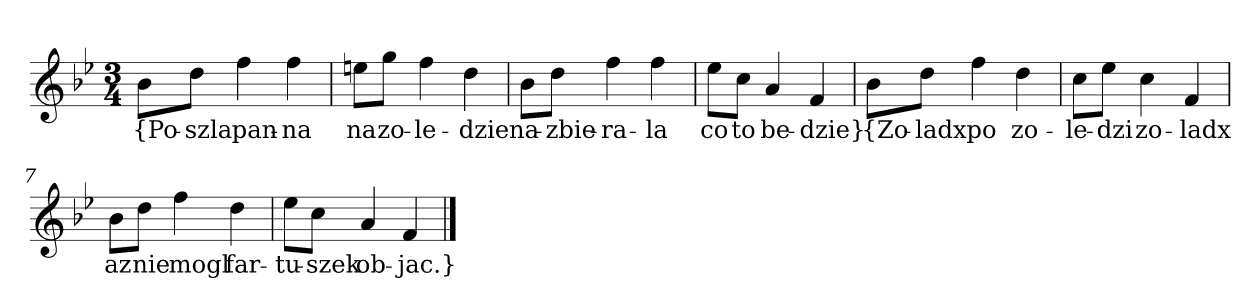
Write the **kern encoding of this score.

**kern	**text
*part1	*part1
*staff1	*staff1
*clefG2	*
*k[b-e-]	*
*B-:	*
*M3/4	*
=	=
8b-\L	{Po-
8dd\J	-szla
4ff	pan-
4ff	-na
=2	=2
8een\L	na
8gg\J	zo-
4ff	-le-
4dd	-dzie
=3	=3
8b-\L	na-
8dd\J	-zbie-
4ff	-ra-
4ff	-la
=4	=4
8ee-\L	co
8cc\J	to
4a	be-
4f	-dzie}
=5y	=5y
8b-\L	{Zo-
8dd\J	-ladx
4ff	po
4dd	zo-
=6	=6
8cc\L	-le-
8ee-\J	-dzi
4cc	zo-
4f	-ladx
=7	=7
8b-\L	az
8dd\J	nie
4ff	mogl
4dd	far-
=8	=8
8ee-\L	-tu-
8cc\J	-szek
4a	ob-
4f	-jac.}
==	==
*-	*-
